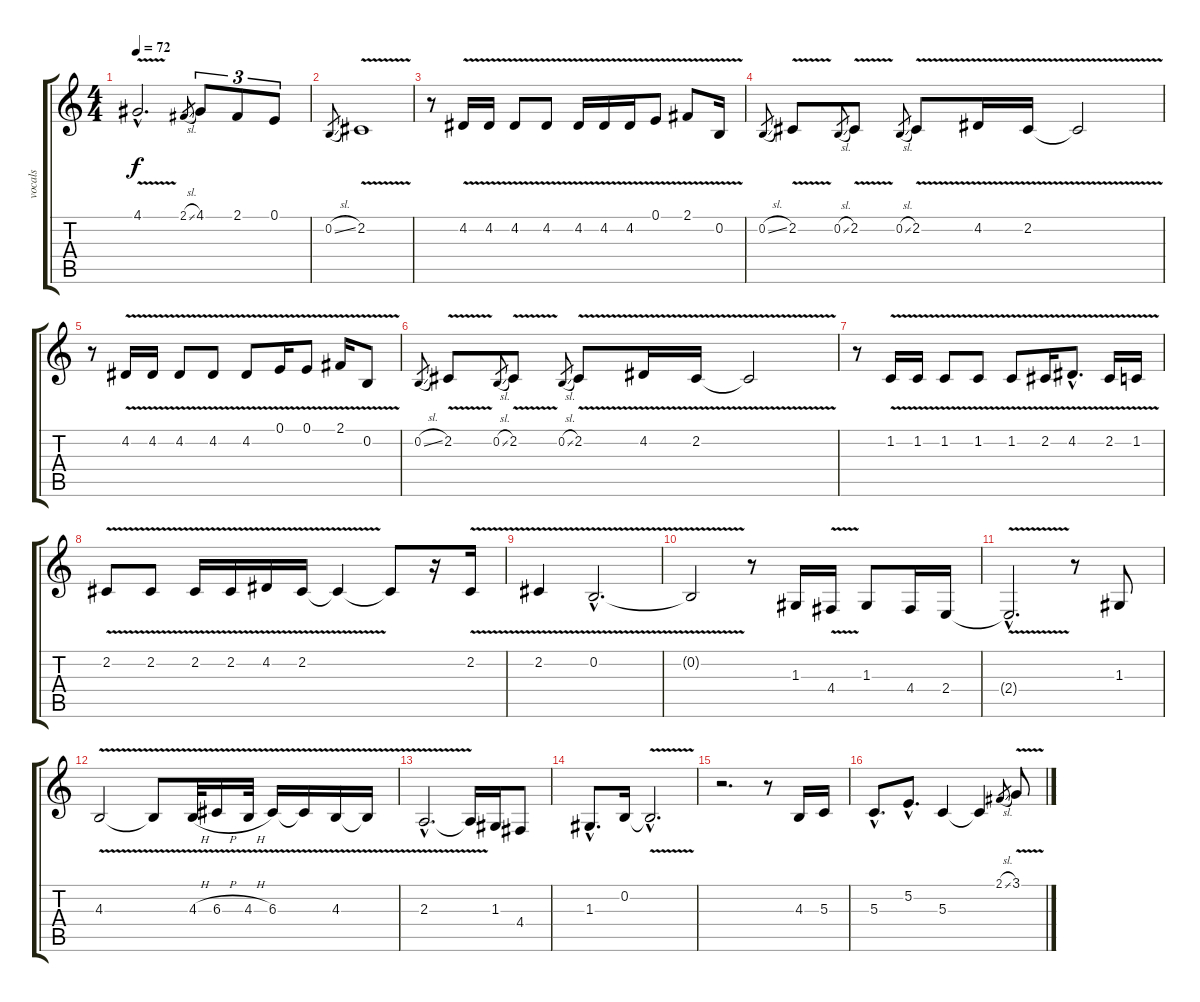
\track ("vocals" "vocals") {instrument voiceoohs}
\staff {score tabs}
\tuning (E4 B3 G3 D3 A2 E2) {hide}
\ts (4 4)
\tempo 72
\clef g2
\ks c
4.1{v hac t}.2{d dy f} 2.1{sl}.8{gr} 4.1.8{tu (3 2)} 2.1.8{tu (3 2)} 0.1.8{tu (3 2)} |
0.2{sl}.8{gr} 2.2{v}.1 |
r.8 4.2{v}.16 4.2{v}.16 4.2{v}.8 4.2{v}.8 4.2{v}.16 4.2{v}.16 4.2{v}.16 0.1{v}.8 2.1{v}.8 0.2{v}.16 |
0.2{sl}.8{gr} 2.2{v}.8 0.2{sl}.8{gr} 2.2{v}.8 0.2{sl}.8{gr} 2.2{v}.8 4.2{v}.16 2.2{v}.16 2.2{v t}.2 |
r.8 4.2{v}.16 4.2{v}.16 4.2{v}.8 4.2{v}.8 4.2{v}.8 0.1{v}.16 0.1{v}.8 2.1{v}.16 0.2{v}.8 |
0.2{sl}.8{gr} 2.2{v}.8 0.2{sl}.8{gr} 2.2{v}.8 0.2{sl}.8{gr} 2.2{v}.8 4.2{v}.16 2.2{v}.16 2.2{v t}.2 |
r.8 1.2{v}.16 1.2{v}.16 1.2{v}.8 1.2{v}.8 1.2{v}.8 2.2{v}.16 4.2{v hac}.8{d} 2.2{v}.16 1.2{v}.16 |
2.2{v}.8 2.2{v}.8 2.2{v}.16 2.2{v}.16 4.2{v}.16 2.2{v}.16 2.2{t}.4 2.2{t}.8 r.16 2.2{v}.16 |
2.2{v}.4 0.2{v hac}.2{d} |
0.2{v t}.2 r.8 1.3.16 4.4{v}.16 1.3.8 4.4.16 2.4.16 |
2.4{v hac t}.2{d} r.8 1.3.8 |
4.3{v}.2 4.3{t}.8 4.3{v h}.32 6.3{v h}.16 4.3{v h}.32 6.3{v}.16 6.3{t}.16 4.3{v}.16 4.3{t}.16 |
2.3{v hac}.2{d} 2.3{t}.16 1.3.16 4.4.8 |
1.3{hac}.8{d} 0.2.16 0.2{v hac t}.2{d} |
r.2{d} r.8 4.3.16 5.3.16 |
5.3{hac}.8{d} 5.2{hac}.8{d} 5.3.4 5.3{t}.4 2.1{sl}.8{gr} 3.1{v}.8
